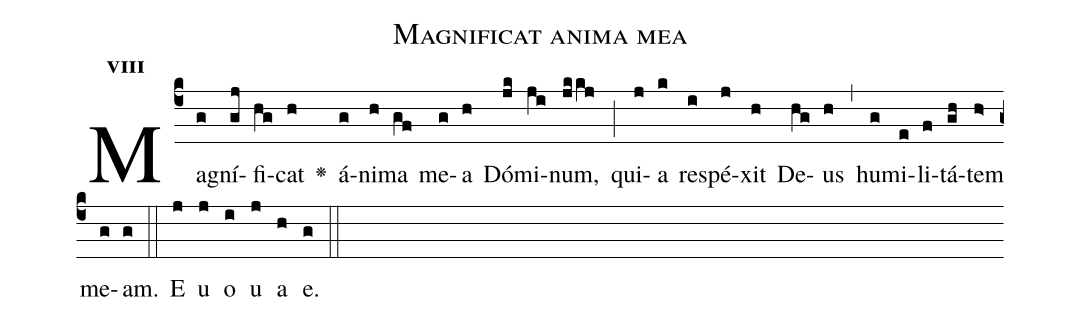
name:Magnificat anima mea;
office-part:Antiphona;
mode:8;
%%
initial-style: 1;
name: Magnificat anima mea;
book: Antiphonae & Responsoria/Tomus III, p. 11;
occasion: Psalterium Hebdomada I Feria II;
office-part: Vesperae Ant E;
user-notes: ;
commentary: ;
annotation: 8g;
centering-scheme: english;
fontsize: 12;
font: OFLSortsMillGoudy;
height: 11;
width: 4.5;
%%
(c4)Ma(g)gní(gj)fi(hg)cat(h) <v>\greheightstar</v>() á(g)ni(h)ma(gf) me(g)a(h) Dó(jk)mi(ji)num,(jk/kj) (;) qui(j)a(k) re(i)spé(j)xit(h) De(hg)us(h) (,) hu(g)mi(e)li(f)tá(gh)tem(h>) me(g)am.(g) (::)
E(j) u(j) o(i) u(j) a(h) e.(g) (::)
